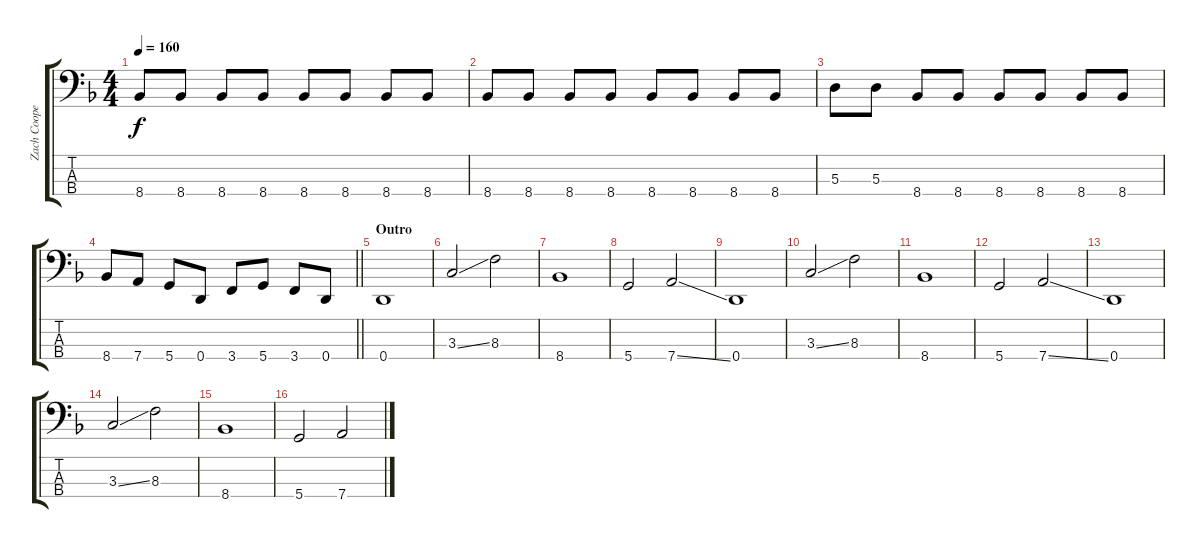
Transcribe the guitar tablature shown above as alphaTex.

\track ("Zach Cooper" "Zach Coope") {instrument electricbassfinger}
\staff {score tabs}
\tuning (G2 D2 A1 D1) {hide}
\ts (4 4)
\tempo 160
\clef f4
\ks dminor
8.4.8{dy f} 8.4.8 8.4.8 8.4.8 8.4.8 8.4.8 8.4.8 8.4.8 |
8.4.8 8.4.8 8.4.8 8.4.8 8.4.8 8.4.8 8.4.8 8.4.8 |
5.3.8 5.3.8 8.4.8 8.4.8 8.4.8 8.4.8 8.4.8 8.4.8 |
\barLineRight lightlight
8.4.8 7.4.8 5.4.8 0.4.8 3.4.8 5.4.8 3.4.8 0.4.8 |
\section ("" "Outro")
0.4.1 |
3.3{ss}.2 8.3.2 |
8.4.1 |
5.4.2 7.4{ss}.2 |
0.4.1 |
3.3{ss}.2 8.3.2 |
8.4.1 |
5.4.2 7.4{ss}.2 |
0.4.1 |
3.3{ss}.2 8.3.2 |
8.4.1 |
5.4.2 7.4{ss}.2
